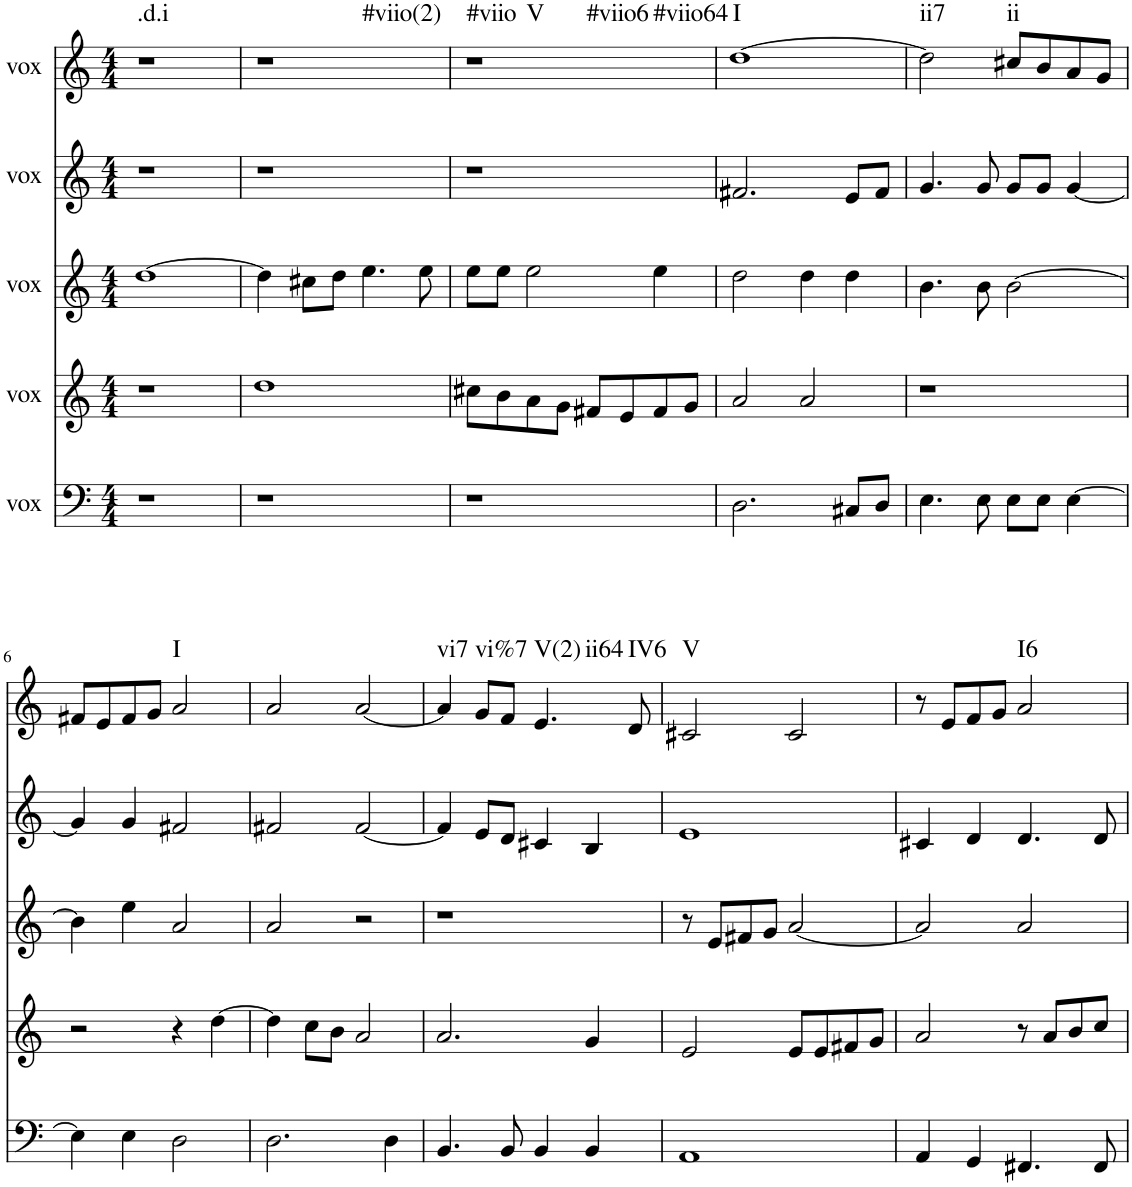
**kern	**kern	**kern	**kern	**kern	**harte
*part5	*part4	*part3	*part2	*part1	*part1
*staff5	*staff4	*staff3	*staff2	*staff1	*
*I"vox	*I"vox	*I"vox	*I"vox	*I"vox	*
*clefF4	*clefG2	*clefG2	*clefG2	*clefG2	*
*k[]	*k[]	*k[]	*k[]	*k[]	*
*M4/4	*M4/4	*M4/4	*M4/4	*M4/4	*
=1	=1	=1	=1	=1	=1
!	!	!	!	!	!LO:H:kt=.d.i
1r	1r	[1dd	1r	1r	N
=2	=2	=2	=2	=2	=2
!	!	!	!	!	!LO:H:kt=#viio(2)
1r	1dd	4dd\]	1r	1r	N
.	.	8cc#X\L	.	.	.
.	.	8dd\J	.	.	.
.	.	4.ee\	.	.	.
.	.	8ee\	.	.	.
=3	=3	=3	=3	=3	=3
!	!	!	!	!	!LO:H:n=1:kt=#viio
!	!	!	!	!	!LO:H:n=2:kt=V
!	!	!	!	!	!LO:H:n=3:kt=#viio6
!	!	!	!	!	!LO:H:n=4:kt=#viio64
1r	8cc#X\L	8ee\L	1r	1r	N N N N
.	8b\	8ee\J	.	.	.
.	8a\	2ee\	.	.	.
.	8g\J	.	.	.	.
.	8f#X/L	.	.	.	.
.	8e/	.	.	.	.
.	8f#/	4ee\	.	.	.
.	8g/J	.	.	.	.
=4	=4	=4	=4	=4	=4
!	!	!	!	!	!LO:H:kt=I
2.D\	2a/	2dd\	2.f#X/	[1dd	N
.	2a/	4dd\	.	.	.
8C#X/L	.	4dd\	8e/L	.	.
8D/J	.	.	8f#/J	.	.
=5	=5	=5	=5	=5	=5
!	!	!	!	!	!LO:H:kt=ii7
4.E\	1r	4.b\	4.g/	2dd\]	N
8E\	.	8b\	8g/	.	.
!	!	!	!	!	!LO:H:kt=ii
8E\L	.	[2b\	8g/L	8cc#X/L	N
8E\J	.	.	8g/J	8b/	.
[4E\	.	.	[4g/	8a/	.
.	.	.	.	8g/J	.
!!LO:LB:g=z
=6	=6	=6	=6	=6	=6
4E\]	2r	4b\]	4g/]	8f#X/L	.
.	.	.	.	8e/	.
4E\	.	4ee\	4g/	8f#/	.
.	.	.	.	8g/J	.
!	!	!	!	!	!LO:H:kt=I
2D\	4r	2a/	2f#X/	2a/	N
.	[4dd\	.	.	.	.
=7	=7	=7	=7	=7	=7
2.D\	4dd\]	2a/	2f#X/	2a/	.
.	8cc\L	.	.	.	.
.	8b\J	.	.	.	.
.	2a/	2r	[2f#/	[2a/	.
4D\	.	.	.	.	.
=8	=8	=8	=8	=8	=8
!	!	!	!	!	!LO:H:kt=vi7
4.BB/	2.a/	1r	4f#/]	4a/]	N
!	!	!	!	!	!LO:H:kt=vi%7
.	.	.	8e/L	8g/L	N
8BB/	.	.	8d/J	8f/J	.
!	!	!	!	!	!LO:H:n=1:kt=V(2)
!	!	!	!	!	!LO:H:n=2:kt=ii64
4BB/	.	.	4c#X/	4.e/	N N
4BB/	4g/	.	4B/	.	.
!	!	!	!	!	!LO:H:kt=IV6
.	.	.	.	8d/	N
=9	=9	=9	=9	=9	=9
!	!	!	!	!	!LO:H:kt=V
1AA	2e/	8r	1e	2c#X/	N
.	.	8e/L	.	.	.
.	.	8f#X/	.	.	.
.	.	8g/J	.	.	.
.	8e/L	[2a/	.	2c#/	.
.	8e/	.	.	.	.
.	8f#X/	.	.	.	.
.	8g/J	.	.	.	.
=10	=10	=10	=10	=10	=10
4AA/	2a/	2a/]	4c#X/	8r	.
.	.	.	.	8e/L	.
4GG/	.	.	4d/	8f/	.
.	.	.	.	8g/J	.
!	!	!	!	!	!LO:H:kt=I6
4.FF#X/	8r	2a/	4.d/	2a/	N
.	8a/L	.	.	.	.
.	8b/	.	.	.	.
8FF#/	8cc/J	.	8d/	.	.
=	=	=	=	=	=
*-	*-	*-	*-	*-	*-
